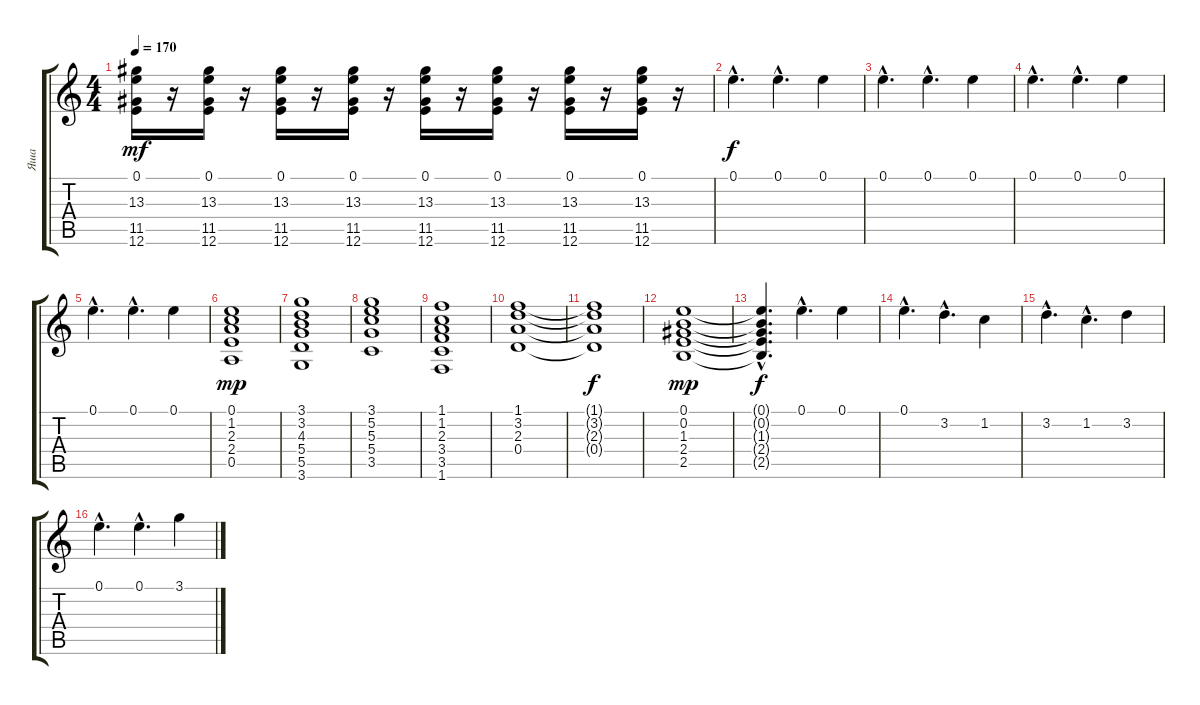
\track ("Яша" "Яша") {instrument distortionguitar}
\staff {score tabs}
\tuning (E4 B3 G3 D3 A2 E2) {hide}
\ts (4 4)
\tempo 170
\clef g2
\ks c
(0.1 13.3 11.5 12.6).16{dy mf} r.16 (0.1 13.3 11.5 12.6).16 r.16 (0.1 13.3 11.5 12.6).16 r.16 (0.1 13.3 11.5 12.6).16 r.16 (0.1 13.3 11.5 12.6).16 r.16 (0.1 13.3 11.5 12.6).16 r.16 (0.1 13.3 11.5 12.6).16 r.16 (0.1 13.3 11.5 12.6).16 r.16 |
0.1{hac}.4{d dy f instrument distortionguitar} 0.1{hac}.4{d} 0.1.4 |
0.1{hac}.4{d} 0.1{hac}.4{d} 0.1.4 |
0.1{hac}.4{d} 0.1{hac}.4{d} 0.1.4 |
0.1{hac}.4{d} 0.1{hac}.4{d} 0.1.4 |
(0.1 1.2 2.3 2.4 0.5).1{dy mp instrument distortionguitar} |
(3.1 3.2 4.3 5.4 5.5 3.6).1 |
(3.1 5.2 5.3 5.4 3.5).1 |
(1.1 1.2 2.3 3.4 3.5 1.6).1 |
(1.1 3.2 2.3 0.4).1 |
(1.1{t} 3.2{t} 2.3{t} 0.4{t}).1{dy f} |
(0.1 0.2 1.3 2.4 2.5).1{dy mp} |
(0.1{hac t} 0.2{hac t} 1.3{hac t} 2.4{hac t} 2.5{hac t}).4{d dy f} 0.1{hac}.4{d volume 12} 0.1.4 |
0.1{hac}.4{d} 3.2{hac}.4{d} 1.2.4 |
3.2{hac}.4{d} 1.2{hac}.4{d} 3.2.4 |
0.1{hac}.4{d} 0.1{hac}.4{d} 3.1.4
